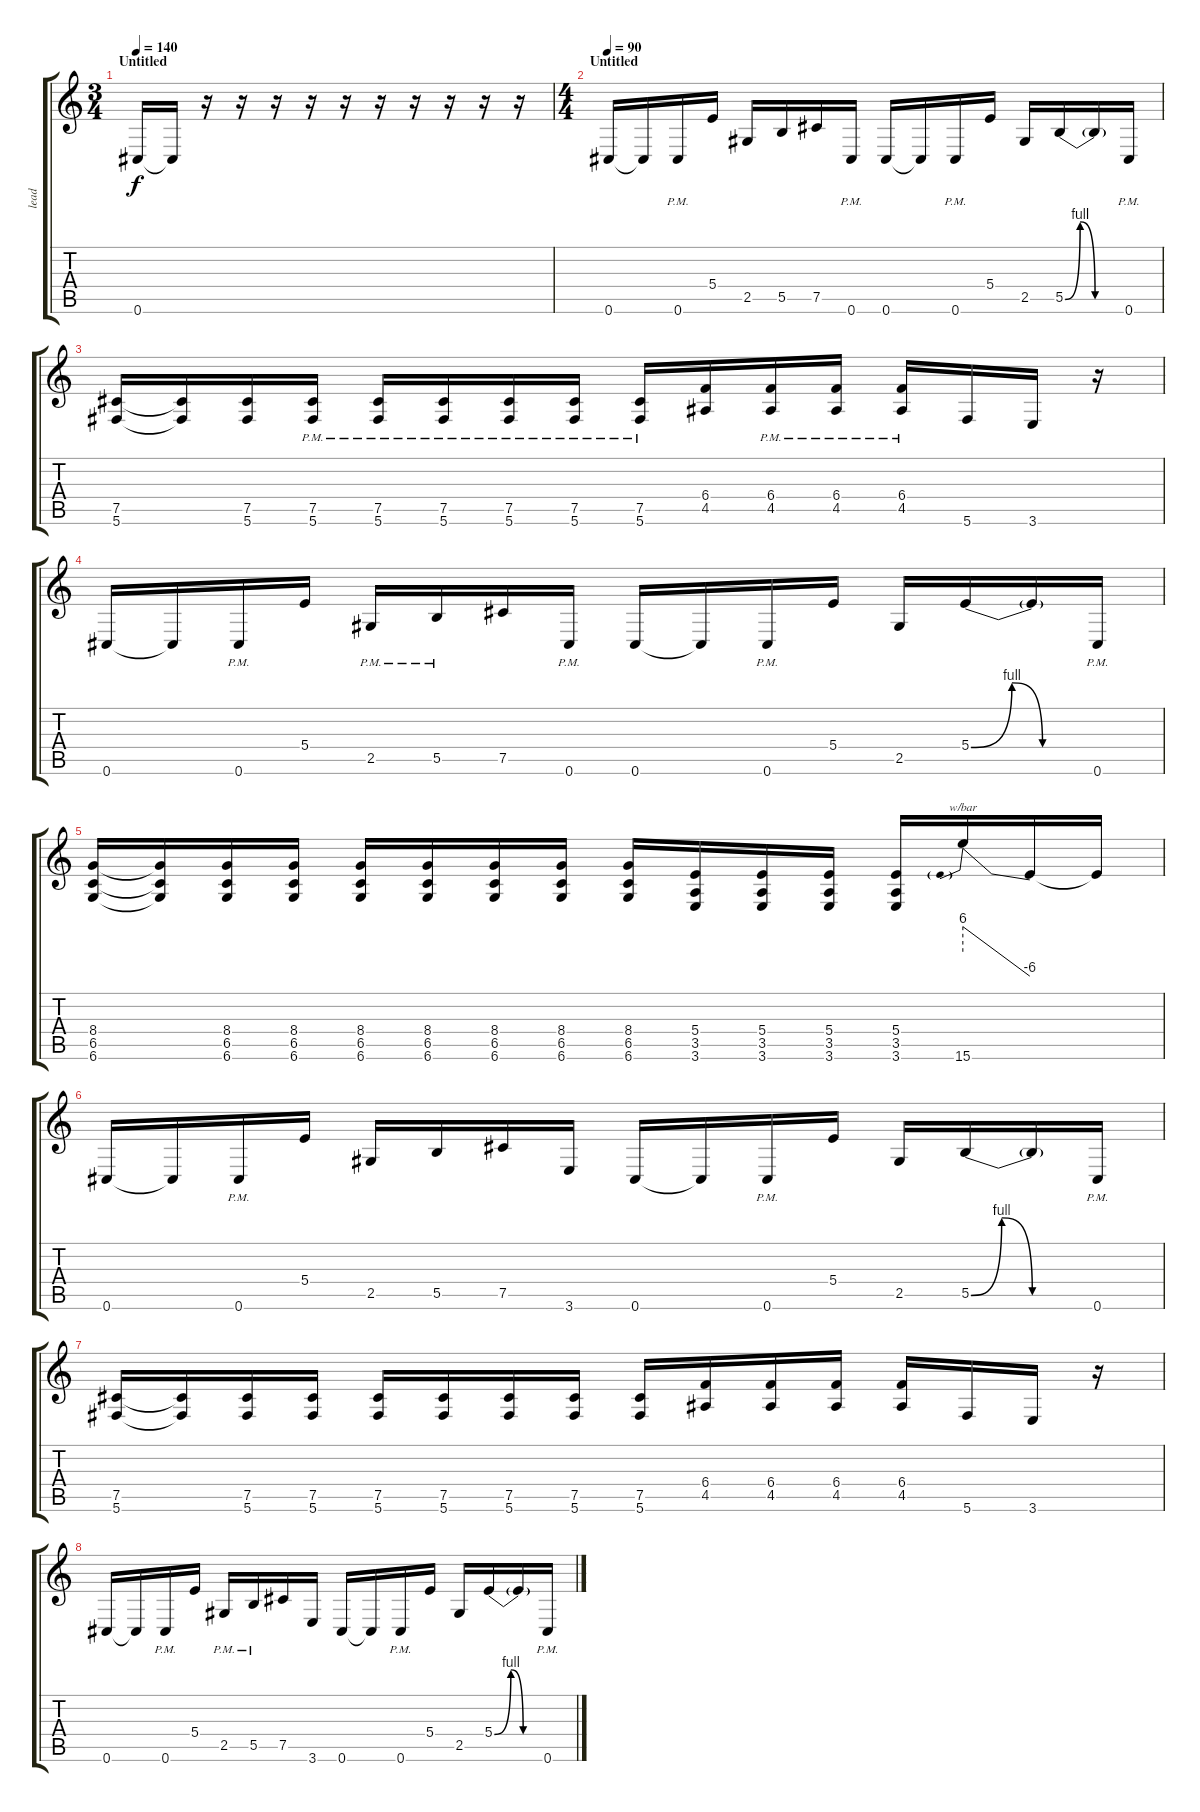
\track ("lead" "lead") {instrument distortionguitar}
\staff {score tabs}
\tuning (Db4 Ab3 E3 B2 Gb2 Db2) {hide}
\ts (3 4)
\section ("" "Untitled")
\tempo 140
\clef g2
\ks c
0.6.16{dy f} 0.6{t}.16 r.16 r.16 r.16 r.16 r.16 r.16 r.16 r.16 r.16 r.16 |
\ts (4 4)
\section ("" "Untitled")
\tempo 90
0.6.16 0.6{t}.16 0.6{pm}.16 5.4.16 2.5.16 5.5.16 7.5.16 0.6{pm}.16 0.6.16 0.6{t}.16 0.6{pm}.16 5.4.16 2.5.16 5.5{be (custom 0 0 15 4 30 0 60 0)}.16 5.5{t}.16 0.6{pm}.16 |
(7.5 5.6).16 (7.5{t} 5.6{t}).16 (7.5 5.6).16 (7.5{pm} 5.6{pm}).16 (7.5{pm} 5.6{pm}).16 (7.5{pm} 5.6{pm}).16 (7.5{pm} 5.6{pm}).16 (7.5{pm} 5.6{pm}).16 (7.5{pm} 5.6{pm}).16 (6.4 4.5).16 (6.4{pm} 4.5{pm}).16 (6.4{pm} 4.5{pm}).16 (6.4{pm} 4.5{pm}).16 5.6.16 3.6.16 r.16 |
0.6.16 0.6{t}.16 0.6{pm}.16 5.4.16 2.5{pm}.16 5.5{pm}.16 7.5.16 0.6{pm}.16 0.6.16 0.6{t}.16 0.6{pm}.16 5.4.16 2.5.16 5.4{be (custom 0 0 20 4 35 0 60 0)}.16 5.4{t}.16 0.6{pm}.16 |
(8.4 6.5 6.6).16 (8.4{t} 6.5{t} 6.6{t}).16 (8.4 6.5 6.6).16 (8.4 6.5 6.6).16 (8.4 6.5 6.6).16 (8.4 6.5 6.6).16 (8.4 6.5 6.6).16 (8.4 6.5 6.6).16 (8.4 6.5 6.6).16 (5.4 3.5 3.6).16 (5.4 3.5 3.6).16 (5.4 3.5 3.6).16 (5.4 3.5 3.6).16 15.6.16{tbe (predivedive default 0 24 60 -24)} 15.6{t}.16 15.6{t}.16 |
0.6.16 0.6{t}.16 0.6{pm}.16 5.4.16 2.5.16 5.5.16 7.5.16 3.6.16 0.6.16 0.6{t}.16 0.6{pm}.16 5.4.16 2.5.16 5.5{be (custom 0 0 15 4 30 0 60 0)}.16 5.5{t}.16 0.6{pm}.16 |
(7.5 5.6).16 (7.5{t} 5.6{t}).16 (7.5 5.6).16 (7.5 5.6).16 (7.5 5.6).16 (7.5 5.6).16 (7.5 5.6).16 (7.5 5.6).16 (7.5 5.6).16 (6.4 4.5).16 (6.4 4.5).16 (6.4 4.5).16 (6.4 4.5).16 5.6.16 3.6.16 r.16 |
0.6.16 0.6{t}.16 0.6{pm}.16 5.4.16 2.5{pm}.16 5.5{pm}.16 7.5.16 3.6.16 0.6.16 0.6{t}.16 0.6{pm}.16 5.4.16 2.5.16 5.4{be (custom 0 0 20 4 35 0 60 0)}.16 5.4{t}.16 0.6{pm}.16
